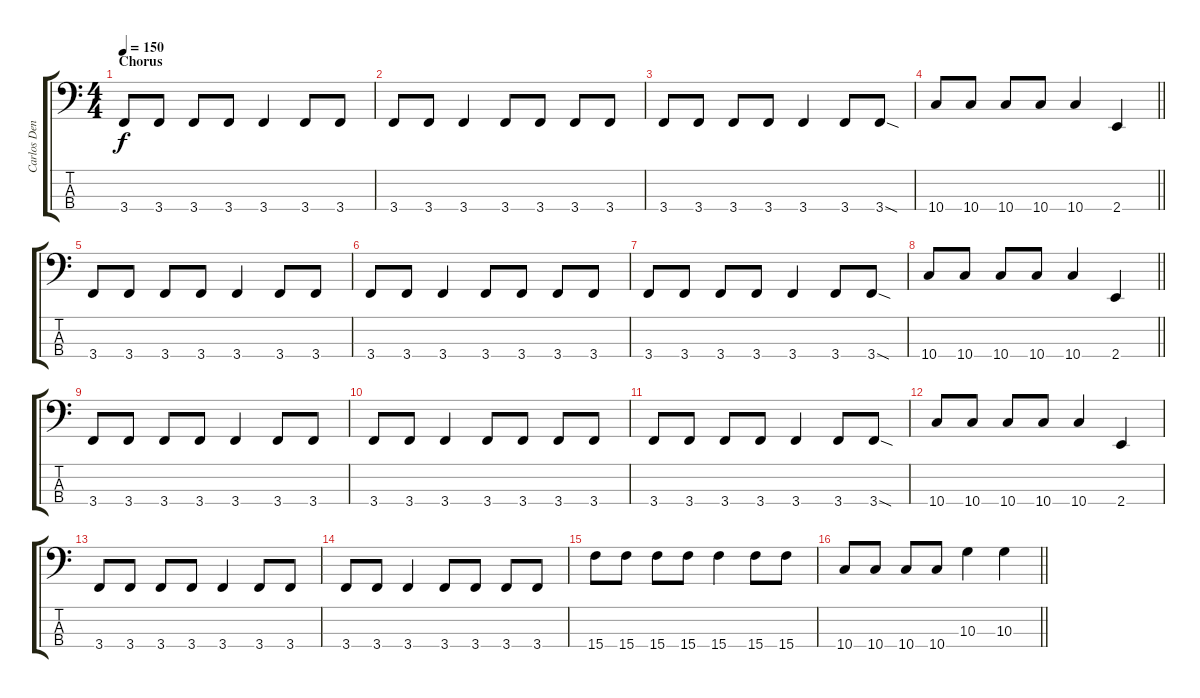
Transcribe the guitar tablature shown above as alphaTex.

\track ("Carlos Dengler" "Carlos Den") {instrument electricbasspick}
\staff {score tabs}
\tuning (G2 D2 A1 D1) {hide}
\ts (4 4)
\section ("" "Chorus")
\tempo 150
\clef f4
\ks c
3.4.8{dy f} 3.4.8 3.4.8 3.4.8 3.4.4 3.4.8 3.4.8 |
3.4.8 3.4.8 3.4.4 3.4.8 3.4.8 3.4.8 3.4.8 |
3.4.8 3.4.8 3.4.8 3.4.8 3.4.4 3.4.8 3.4{sod}.8 |
\barLineRight lightlight
10.4.8 10.4.8 10.4.8 10.4.8 10.4.4 2.4.4 |
3.4.8 3.4.8 3.4.8 3.4.8 3.4.4 3.4.8 3.4.8 |
3.4.8 3.4.8 3.4.4 3.4.8 3.4.8 3.4.8 3.4.8 |
3.4.8 3.4.8 3.4.8 3.4.8 3.4.4 3.4.8 3.4{sod}.8 |
\barLineRight lightlight
10.4.8 10.4.8 10.4.8 10.4.8 10.4.4 2.4.4 |
3.4.8 3.4.8 3.4.8 3.4.8 3.4.4 3.4.8 3.4.8 |
3.4.8 3.4.8 3.4.4 3.4.8 3.4.8 3.4.8 3.4.8 |
3.4.8 3.4.8 3.4.8 3.4.8 3.4.4 3.4.8 3.4{sod}.8 |
10.4.8 10.4.8 10.4.8 10.4.8 10.4.4 2.4.4 |
3.4.8 3.4.8 3.4.8 3.4.8 3.4.4 3.4.8 3.4.8 |
3.4.8 3.4.8 3.4.4 3.4.8 3.4.8 3.4.8 3.4.8 |
15.4.8 15.4.8 15.4.8 15.4.8 15.4.4 15.4.8 15.4.8 |
\barLineRight lightlight
10.4.8 10.4.8 10.4.8 10.4.8 10.3.4 10.3.4
